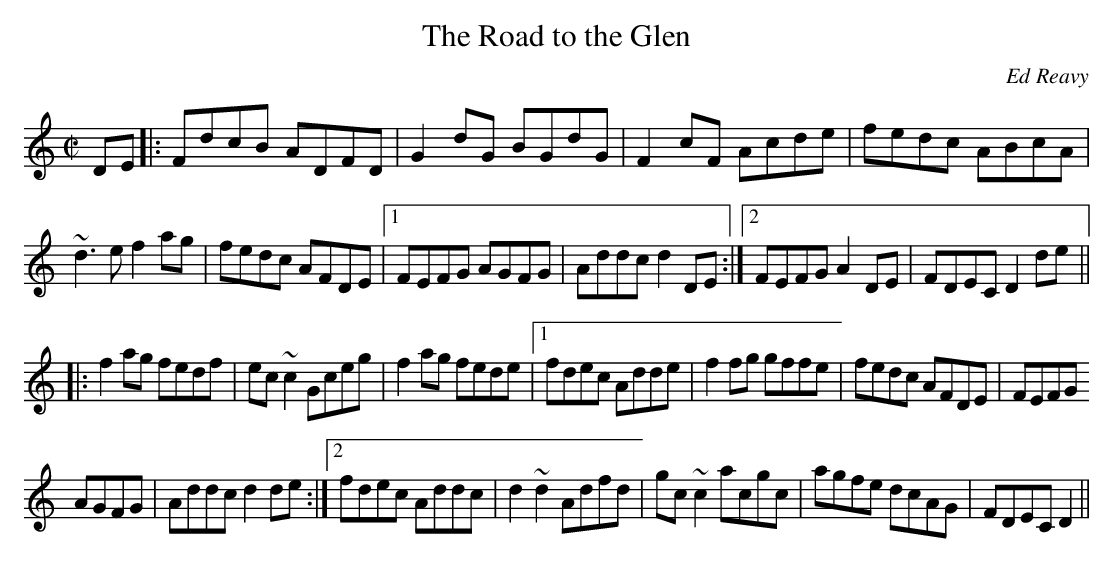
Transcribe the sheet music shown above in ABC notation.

X:1
T:Road to the Glen, The
M:C|
L:1/8
C:Ed Reavy
K:Ddor
DE|:FdcB ADFD|G2dG BGdG|F2cF Acde|fedc ABcA|
~d3e f2ag|fedc AFDE|1 FEFG AGFG|Addc d2DE:|2 FEFG A2DE|FDEC D2de||
|:f2ag fedf|ec~c2 Gceg|f2ag fede|1 fdec Adde| f2fg gffe|fedc AFDE|FEFG
AGFG|Addc d2de:|2 fdec Addc| d2~d2 Adfd|gc~c2 acgc|agfe dcAG|FDEC D2||
